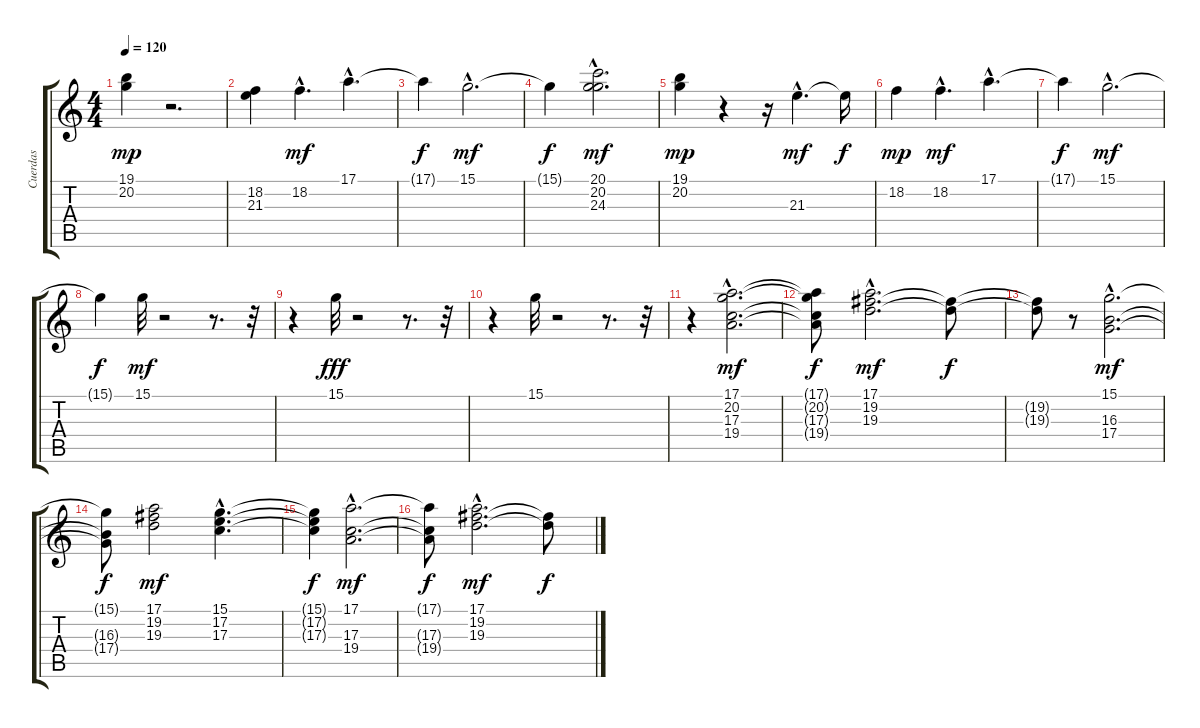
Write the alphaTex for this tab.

\track ("Cuerdas" "Cuerdas") {instrument synthstrings1}
\staff {score tabs}
\tuning (E4 B3 G3 D3 A2 E2) {hide}
\ts (4 4)
\tempo 120
\clef g2
\ks c
(19.1 20.2).4{dy mp} r.2{d} |
(18.2 21.3).4 18.2{hac}.4{d dy mf} 17.1{hac}.4{d} |
17.1{t}.4{dy f} 15.1{hac}.2{d dy mf} |
15.1{t}.4{dy f} (20.1{hac} 20.2{hac} 24.3{hac}).2{d dy mf} |
(19.1 20.2).4{dy mp} r.4 r.16 21.3{hac}.4{d dy mf} 21.3{t}.16{dy f} |
18.2.4{dy mp} 18.2{hac}.4{d dy mf} 17.1{hac}.4{d} |
17.1{t}.4{dy f} 15.1{hac}.2{d dy mf} |
15.1{t}.4{dy f} 15.1.32{dy mf} r.2 r.8{d} r.32 |
r.4 15.1.32{dy fff} r.2 r.8{d} r.32 |
r.4 15.1.32 r.2 r.8{d} r.32 |
r.4 (17.1{hac} 20.2{hac} 17.3{hac} 19.4{hac}).2{d dy mf} |
(17.1{t} 20.2{t} 17.3{t} 19.4{t}).8{dy f} (17.1{hac} 19.2{hac} 19.3{hac}).2{d dy mf} (19.2{t} 19.3{t}).8{dy f} |
(19.2{t} 19.3{t}).8 r.8 (15.1{hac} 16.3{hac} 17.4{hac}).2{d dy mf} |
(15.1{t} 16.3{t} 17.4{t}).8{dy f} (17.1 19.2 19.3).2{dy mf} (15.1{hac} 17.2{hac} 17.3{hac}).4{d} |
(15.1{t} 17.2{t} 17.3{t}).4{dy f} (17.1{hac} 17.3{hac} 19.4{hac}).2{d dy mf} |
(17.1{t} 17.3{t} 19.4{t}).8{dy f} (17.1{hac} 19.2{hac} 19.3{hac}).2{d dy mf} (19.2{t} 19.3{t}).8{dy f}
